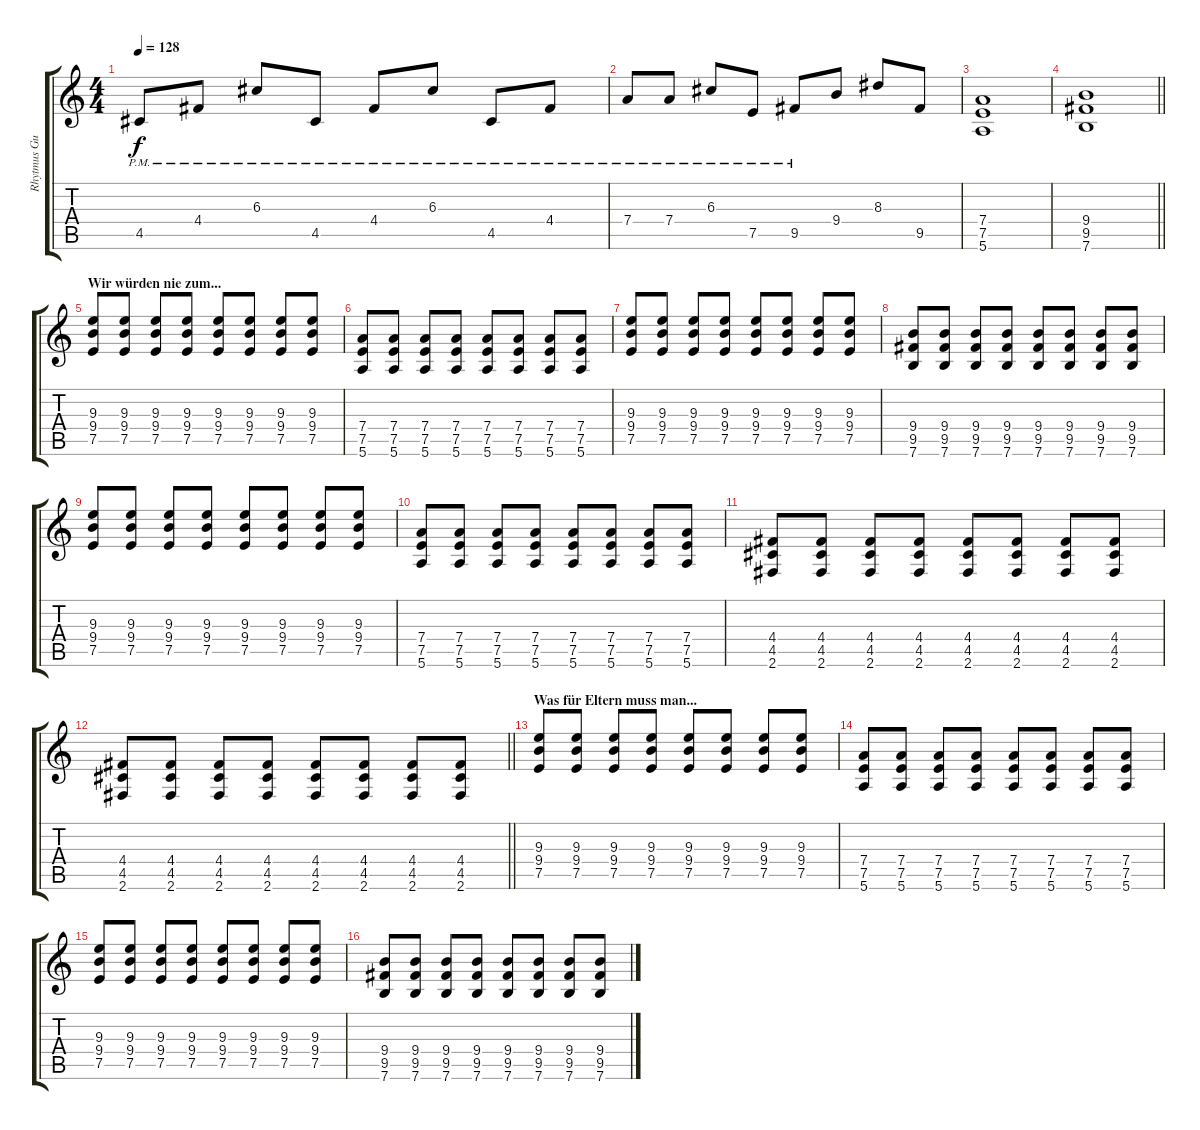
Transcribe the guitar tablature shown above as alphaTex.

\track ("Rhytmus Guitar" "Rhytmus Gu") {instrument overdrivenguitar}
\staff {score tabs}
\tuning (E4 B3 G3 D3 A2 E2) {hide}
\ts (4 4)
\tempo 128
\clef g2
\ks c
4.5{pm}.8{dy f} 4.4{pm}.8 6.3{pm}.8 4.5{pm}.8 4.4{pm}.8 6.3{pm}.8 4.5{pm}.8 4.4{pm}.8 |
7.4{pm}.8 7.4{pm}.8 6.3{pm}.8 7.5{pm}.8 9.5{pm}.8 9.4.8 8.3.8 9.5.8 |
(7.4 7.5 5.6).1 |
\barLineRight lightlight
(9.4 9.5 7.6).1 |
\section ("" "Wir würden nie zum...")
(9.3 9.4 7.5).8{instrument distortionguitar} (9.3 9.4 7.5).8 (9.3 9.4 7.5).8 (9.3 9.4 7.5).8 (9.3 9.4 7.5).8 (9.3 9.4 7.5).8 (9.3 9.4 7.5).8 (9.3 9.4 7.5).8 |
(7.4 7.5 5.6).8 (7.4 7.5 5.6).8 (7.4 7.5 5.6).8 (7.4 7.5 5.6).8 (7.4 7.5 5.6).8 (7.4 7.5 5.6).8 (7.4 7.5 5.6).8 (7.4 7.5 5.6).8 |
(9.3 9.4 7.5).8 (9.3 9.4 7.5).8 (9.3 9.4 7.5).8 (9.3 9.4 7.5).8 (9.3 9.4 7.5).8 (9.3 9.4 7.5).8 (9.3 9.4 7.5).8 (9.3 9.4 7.5).8 |
(9.4 9.5 7.6).8 (9.4 9.5 7.6).8 (9.4 9.5 7.6).8 (9.4 9.5 7.6).8 (9.4 9.5 7.6).8 (9.4 9.5 7.6).8 (9.4 9.5 7.6).8 (9.4 9.5 7.6).8 |
(9.3 9.4 7.5).8 (9.3 9.4 7.5).8 (9.3 9.4 7.5).8 (9.3 9.4 7.5).8 (9.3 9.4 7.5).8 (9.3 9.4 7.5).8 (9.3 9.4 7.5).8 (9.3 9.4 7.5).8 |
(7.4 7.5 5.6).8 (7.4 7.5 5.6).8 (7.4 7.5 5.6).8 (7.4 7.5 5.6).8 (7.4 7.5 5.6).8 (7.4 7.5 5.6).8 (7.4 7.5 5.6).8 (7.4 7.5 5.6).8 |
(4.4 4.5 2.6).8 (4.4 4.5 2.6).8 (4.4 4.5 2.6).8 (4.4 4.5 2.6).8 (4.4 4.5 2.6).8 (4.4 4.5 2.6).8 (4.4 4.5 2.6).8 (4.4 4.5 2.6).8 |
\barLineRight lightlight
(4.4 4.5 2.6).8 (4.4 4.5 2.6).8 (4.4 4.5 2.6).8 (4.4 4.5 2.6).8 (4.4 4.5 2.6).8 (4.4 4.5 2.6).8 (4.4 4.5 2.6).8 (4.4 4.5 2.6).8 |
\section ("" "Was für Eltern muss man...")
(9.3 9.4 7.5).8 (9.3 9.4 7.5).8 (9.3 9.4 7.5).8 (9.3 9.4 7.5).8 (9.3 9.4 7.5).8 (9.3 9.4 7.5).8 (9.3 9.4 7.5).8 (9.3 9.4 7.5).8 |
(7.4 7.5 5.6).8 (7.4 7.5 5.6).8 (7.4 7.5 5.6).8 (7.4 7.5 5.6).8 (7.4 7.5 5.6).8 (7.4 7.5 5.6).8 (7.4 7.5 5.6).8 (7.4 7.5 5.6).8 |
(9.3 9.4 7.5).8 (9.3 9.4 7.5).8 (9.3 9.4 7.5).8 (9.3 9.4 7.5).8 (9.3 9.4 7.5).8 (9.3 9.4 7.5).8 (9.3 9.4 7.5).8 (9.3 9.4 7.5).8 |
(9.4 9.5 7.6).8 (9.4 9.5 7.6).8 (9.4 9.5 7.6).8 (9.4 9.5 7.6).8 (9.4 9.5 7.6).8 (9.4 9.5 7.6).8 (9.4 9.5 7.6).8 (9.4 9.5 7.6).8
